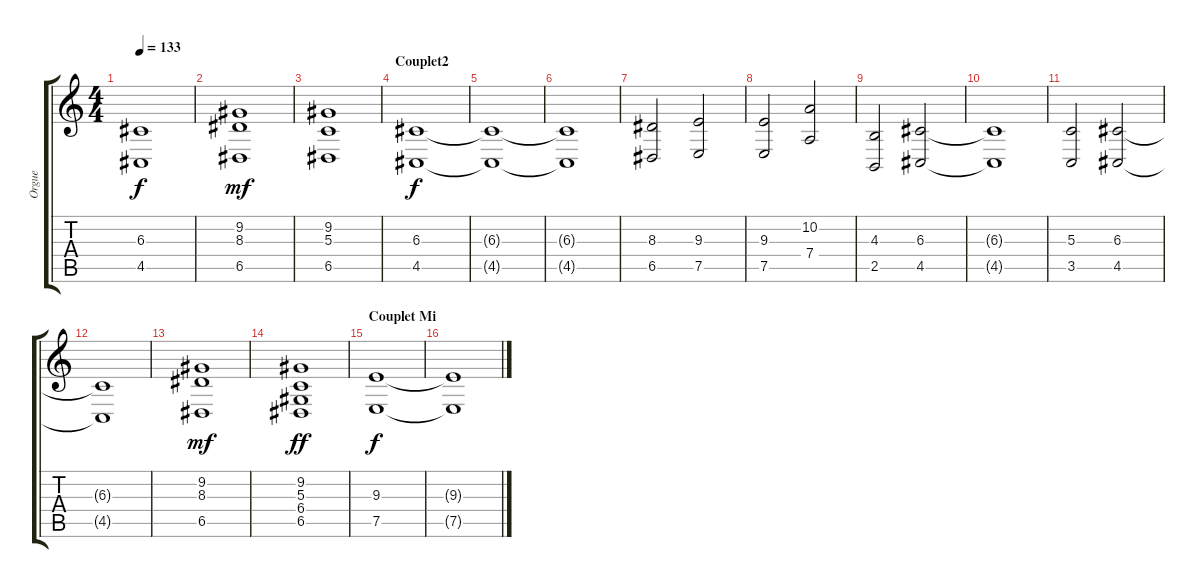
\track ("Orgue" "Orgue") {instrument percussiveorgan}
\staff {score tabs}
\tuning (E4 B3 G3 D3 A2 E2) {hide}
\ts (4 4)
\tempo 133
\clef g2
\ks c
(6.3{t} 4.5{t}).1{dy f} |
(9.2 8.3 6.5).1{dy mf} |
(9.2 5.3 6.5).1 |
\section ("" "Couplet2")
(6.3 4.5).1{dy f} |
(6.3{t} 4.5{t}).1 |
(6.3{t} 4.5{t}).1 |
(8.3 6.5).2 (9.3 7.5).2 |
(9.3 7.5).2 (10.2 7.4).2 |
(4.3 2.5).2 (6.3 4.5).2 |
(6.3{t} 4.5{t}).1 |
(5.3 3.5).2 (6.3 4.5).2 |
(6.3{t} 4.5{t}).1 |
(9.2 8.3 6.5).1{dy mf} |
(9.2 5.3 6.4 6.5).1{dy ff} |
\section ("" "Couplet Mi")
(9.3 7.5).1{dy f} |
(9.3{t} 7.5{t}).1
